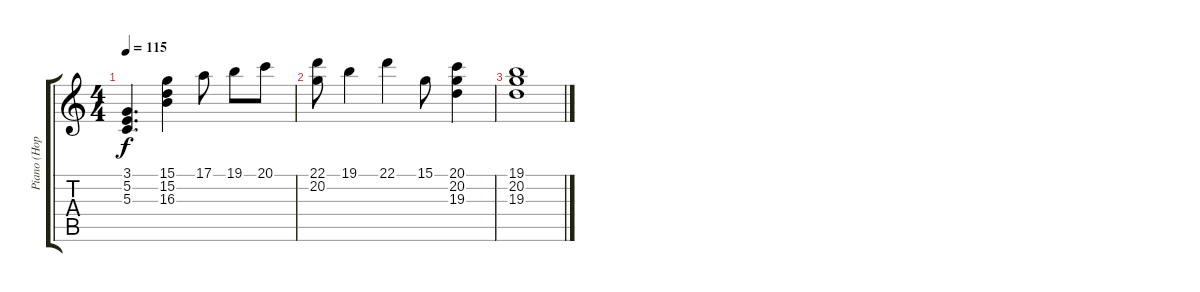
\track ("Piano (Hopkins)" "Piano (Hop") {instrument brightacousticpiano}
\staff {score tabs}
\tuning (E4 B3 G3 D3 A2 E2) {hide}
\ts (4 4)
\tempo 115
\clef g2
\ks c
(3.1 5.2 5.3).4{d dy f} (15.1 15.2 16.3).4 17.1.8 19.1.8 20.1.8 |
(22.1 20.2).8 19.1.4 22.1.4 15.1.8 (20.1 20.2 19.3).4 |
(19.1 20.2 19.3).1
